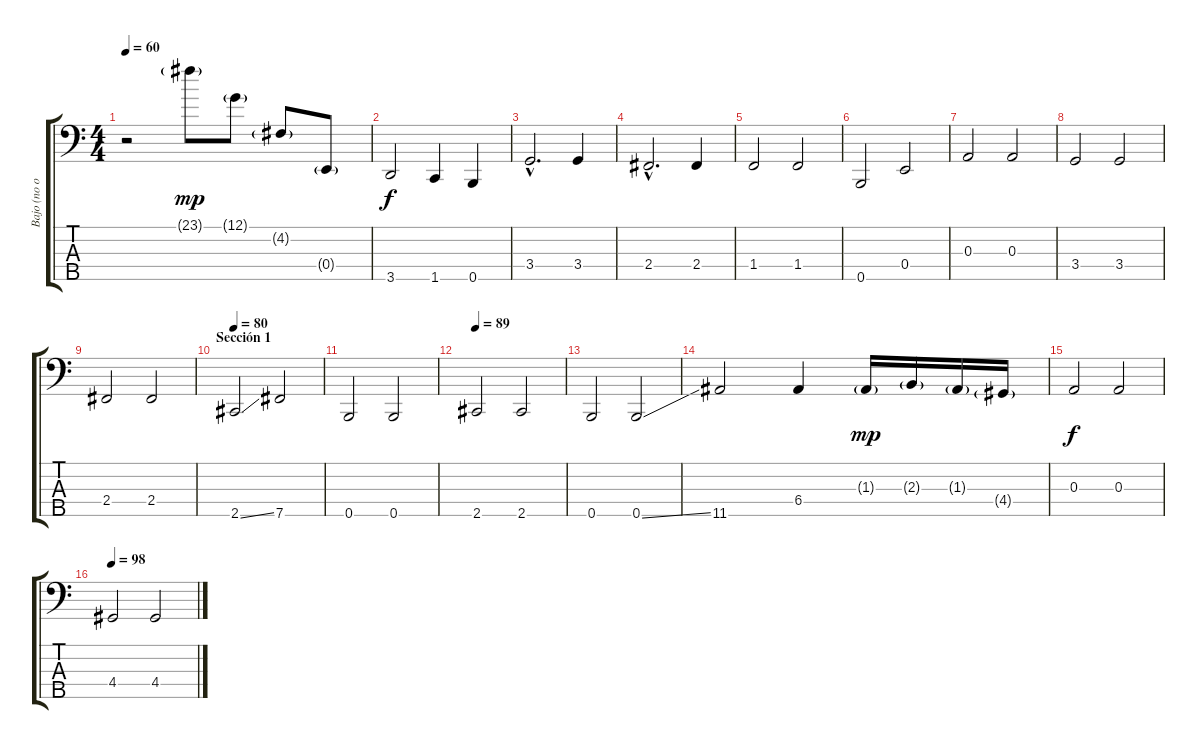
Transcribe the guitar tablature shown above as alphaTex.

\track ("Bajo (no original)" "Bajo (no o") {instrument electricbassfinger}
\staff {score tabs}
\tuning (G2 D2 A1 E1 B0) {hide}
\ts (4 4)
\tempo 60
\clef f4
\ks c
r.2{dy f} 23.1{g}.8{dy mp} 12.1{g}.8 4.2{g}.8 0.4{g}.8 |
3.5.2{dy f} 1.5.4 0.5.4 |
3.4{hac}.2{d} 3.4.4 |
2.4{hac}.2{d} 2.4.4 |
1.4.2 1.4.2 |
0.5.2 0.4.2 |
0.3.2 0.3.2 |
3.4.2 3.4.2 |
2.4.2 2.4.2 |
\section ("" "Sección 1")
\tempo 80
2.5{ss}.2 7.5.2 |
0.5.2 0.5.2 |
\tempo 89
2.5.2 2.5.2 |
0.5.2 0.5{ss}.2 |
11.5.2 6.4.4 1.3{g}.16{dy mp} 2.3{g}.16 1.3{g}.16 4.4{g}.16 |
0.3.2{dy f} 0.3.2 |
\tempo 98
4.4.2 4.4.2
